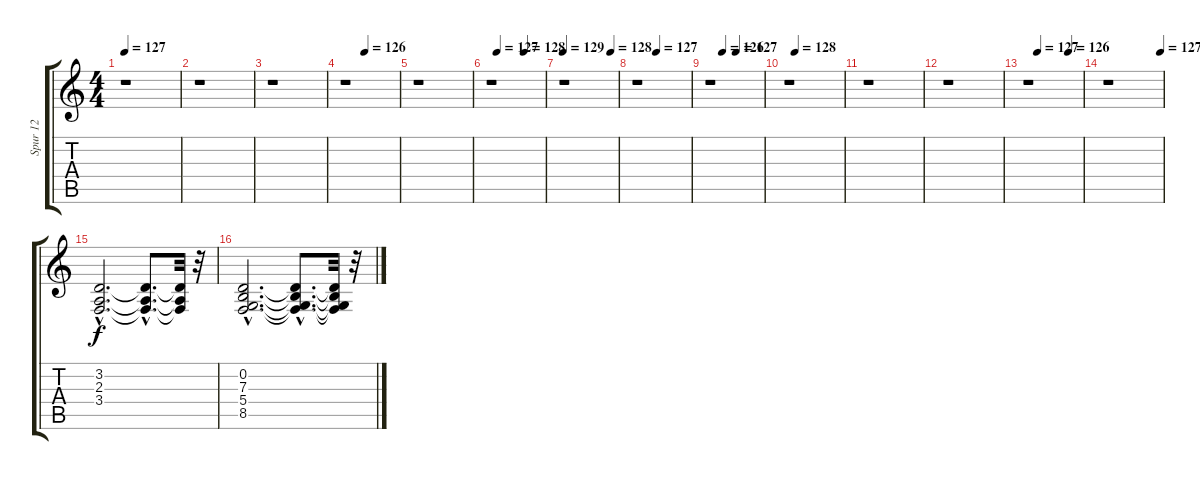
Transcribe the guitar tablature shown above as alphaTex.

\track ("Spur 12" "Spur 12") {instrument pad2warm}
\staff {score tabs}
\tuning (E4 B3 G3 D3 A2 E2) {hide}
\ts (4 4)
\tempo 127
\clef g2
\ks c
r.1{dy f} |
r.1 |
r.1 |
\tempo (126 0.375)
r.1 |
r.1 |
\tempo (127 0.125)
\tempo (128 0.625)
r.1 |
\tempo 129
\tempo (128 0.875)
r.1 |
\tempo (127 0.375)
r.1 |
\tempo (126 0.25)
\tempo (127 0.5)
r.1 |
\tempo (128 0.125)
r.1 |
r.1 |
r.1 |
\tempo (127 0.1875)
\tempo (126 0.75)
r.1 |
\tempo (127 0.96875)
r.1 |
(3.2{hac} 2.3{hac} 3.4{hac}).2{d} (3.2{hac t} 2.3{hac t} 3.4{hac t}).8{d} (3.2{t} 2.3{t} 3.4{t}).32 r.32 |
(0.2{hac} 7.3{hac} 5.4{hac} 8.5{hac}).2{d} (0.2{hac t} 7.3{hac t} 5.4{hac t} 8.5{hac t}).8{d} (0.2{t} 7.3{t} 5.4{t} 8.5{t}).32 r.32
